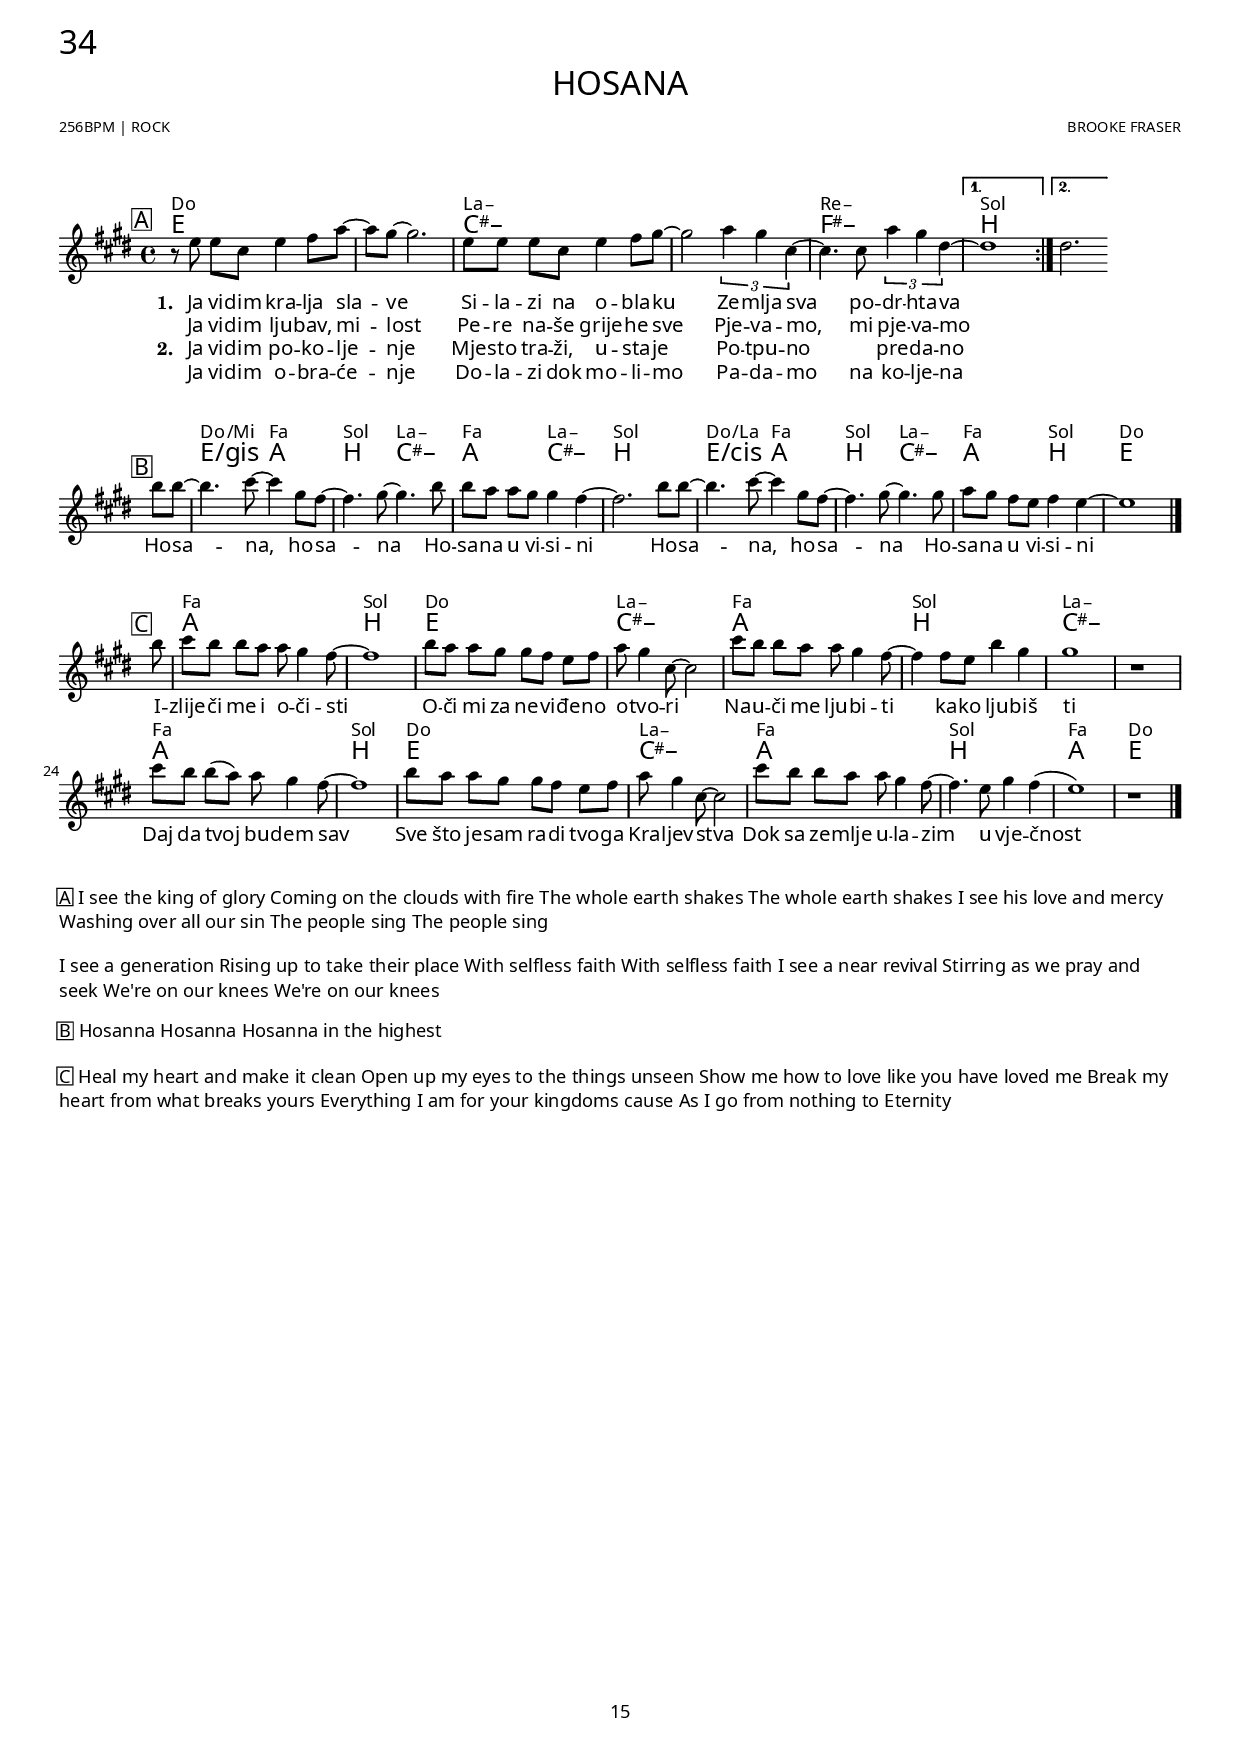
\version "2.14.2"

#(set-default-paper-size "biblija")
#(set-global-staff-size 16)

\paper {
indent = 0
top-markup-spacing #'padding = #2
markup-system-spacing #'padding = #5
markup-system-spacing #'stretchability = #5
score-system-spacing #'padding = #5
last-bottom-spacing #'padding = #5
score-markup-spacing #'padding = #5
top-system-spacing #'padding = #15.6

markup-markup-spacing #'padding = #3

system-system-spacing #'padding = #1
%system-system-spacing #'minimum-distance = #1
system-system-spacing #'stretchability = #0
%system-system-spacing #'space = #1
oddHeaderMarkup = \markup { \override #'(font-name . "JohnSans Medium Pro") \abs-fontsize #16 "34"}

oddFooterMarkup = \markup {\fill-line { \override #'(font-name . "JohnSans Medium Pro") "15"}}
evenFooterMarkup = \markup { \fill-line { \center-column { \override #'(font-name . "JohnSans White Pro") \abs-fontsize #6 "\"Hosanna\" by Brooke Fraser, Copyright © 2006 Hillsong Publishing" \override #'(font-name . "JohnSans Medium Pro") "16"}}}
print-page-number = ##f
%first-page-number = #16
%print-first-page-number = ##t
%auto-first-page-number = ##t
%ragged-last-bottom=##t
%annotate-spacing = ##t
}

\include "jazzchords.ly"
\include "deutsch.ly"
\header {
  title =  \markup { \override #'(font-name . "JohnSans Medium Pro") \abs-fontsize #16 "HOSANA" }
  %subtitle = ""
  composer =  \markup { \lower #1 \override #'(font-name . "JohnSans Medium Pro") \abs-fontsize #7 "BROOKE FRASER" }
  poet = \markup { \lower #1 \override #'(font-name . "JohnSans Medium Pro") \abs-fontsize #7 "256BPM | ROCK" }
  %tagline = \markup { \override #'(font-name . "JohnSans White Pro") \abs-fontsize #6 "Copyright Information ©" }
}
%\paper {
%indent = 0
%}

scoreA = \relative c' {
	\key e \major
	%\partial 4
	\mark \markup { \box \override #'(font-name . "JohnSans Medium Pro") A }
	%triola = \times 2/3
	\repeat volta 2 { 
	r8 e'8 e[ cis] e4 fis8 a ~ |
	a gis ~ gis2. |
	e8[ e] e[ cis] e4 fis8 gis ~ |
	gis2 \times 2/3 {a4 gis cis, ~} |
	cis4. cis8 \times 2/3 {a'4 gis dis ~} |
}
	\alternative {
	%prima
		{dis1}
	%sekunda
		{\set Timing.measurePosition = #(ly:make-moment -3 4) dis2.}
	}
	\bar "" \break
}

scoreB = \relative c' {
	\key e \major
	\mark \markup { \box \override #'(font-name . "JohnSans Medium Pro") B }
	\set Score.currentBarNumber = #8
	\partial 4
	h''8 h ~ |
	h4. cis8 ~ cis4 gis8 fis ~ |
	fis4. gis8 ~ gis4. h8 |
	h[ a] a[ gis] gis4 fis ~ |
	fis2. h8 h ~ |
	h4. cis8 ~ cis4 gis8 fis ~ |
	fis4. gis8 ~ gis4. gis8 |
	a8[ gis] fis[ e] fis4 e ~|
	e1 |
	\bar "|." \break
}

scoreC = \relative c' {
	\key e \major
	\mark \markup { \box \override #'(font-name . "JohnSans Medium Pro") C }
	\set Score.currentBarNumber = #16
	\partial 8
	h''8 |
	cis8[ h] h[ a] a gis4 fis8 ~ |
	fis1 |
	h8[ a] a[ gis] gis[ fis] e fis |
	a8 gis4  cis,8 ~ cis2 |
	cis'8[ h] h[ a] a8 gis4 fis8 ~ |
	fis4 fis8 e h'4 gis |
	gis1 |
	r1 |
	cis8[ h] h([ a]) a gis4 fis8 ~ |
	fis1 |
	h8[ a] a[ gis] gis[ fis] e fis |
	a8 gis4  cis,8 ~ cis2 |
	cis'8[ h] h[ a] a8 gis4 fis8 ~ |
	fis4. e8 gis4 fis( |
	e1) |
	r1 |
	\bar "|." \break
}

chordsA = \chordmode {
\jazzyChords
%\skip 8
	e1*2 | cis1*2:m |
	fis1:m | h1 |
	h2. |
%pomice akord u gore
%\override ChordName #'Y-offset = #4
%pomice akord u desno
%\once \override ChordNames.ChordName #'extra-offset = #'(10 . 0)
}

chordsB = \chordmode {
\jazzyChords
	\skip 4
	e2/gis a2 | h2 cis:m | a cis:m | h1 |
	e2/cis a2 | h2 cis:m | a2 h2 | e1 |
}

chordsC = \chordmode {
\jazzyChords
	\skip 8
	a1 | h | e | cis:m | a |
	h | cis:m | cis:m |
	a1 | h | e | cis:m | a |
	h | a | e | 
}

lyricsAOne = \lyricmode {
	\set stanza = #"1. "
	Ja vi -- dim kra -- lja sla -- ve
	Si -- la -- zi na o -- bla -- ku
	Ze -- mlja sva po -- dr -- hta -- va
	}

lyricsB = \lyricmode {
	Ho -- sa -- na, ho -- sa -- na
	Ho -- sa -- na u vi -- si -- ni
	Ho -- sa -- na, ho -- sa -- na
	Ho -- sa -- na u vi -- si -- ni
}

lyricsC = \lyricmode {
	I -- zlije -- či me i o -- či -- sti
	O -- či mi za ne -- vi -- đe -- no o -- tvo -- ri
	Na -- u -- či me lju -- bi -- ti ka -- ko lju -- biš ti
	Daj da tvoj bu -- dem sav
	Sve što je -- sam ra -- di tvo -- ga Kra -- ljev -- stva
	Dok sa ze -- mlje u -- la -- zim u vje -- čnost
}

lyricsATwo = \lyricmode {
	%\set stanza = #"2. "
	Ja vi -- dim lju -- bav, mi -- lost
	Pe -- re na -- še grije -- he sve
	Pje -- va -- mo, mi pje -- va -- mo
}

lyricsAThree = \lyricmode {
	\set stanza = #"2. "
	Ja vi -- dim po -- ko -- lje -- nje
	Mje -- sto tra -- ži, u -- sta -- je
	Po -- tpu -- no \skip 8 pre -- da -- no
	}

lyricsAFour = \lyricmode {
	%\set stanza = #"4. "
	Ja vi -- dim o -- bra -- će -- nje
	Do -- la -- zi dok mo -- li -- mo
	Pa -- da -- mo na ko -- lje -- na
	}

\book {
\score {
	<<
	\new ChordNames {	\italianChords
						\override ChordName #'font-size = #0
						\override ChordName #'font-name = #"JohnSans White Pro"
						%\override ChordName #'font-shape = #'italic
						\set chordChanges = ##t
						\transpose e c \chordsA }
	\new ChordNames {   \semiGermanChords
						\override ChordName #'font-size = #3
						\override ChordName #'font-name = #"JohnSans Medium Pro Lilypond"
						\set chordRootNamer = #my-chord-name->pop-markup
						\set chordChanges = ##t
						\chordsA }
	\new Voice {
		       	\override Score.BarNumber #'font-name = "JohnSans Medium Pro"
                        %\transpose d h,
			\scoreA
			}
	\addlyrics { \override LyricText #'font-name = #"JohnSans Text Pro" \lyricsAOne }
	\addlyrics { \override LyricText #'font-name = #"JohnSans Text Pro" \lyricsATwo } 
	\addlyrics { \override LyricText #'font-name = #"JohnSans Text Pro" \lyricsAThree }
	\addlyrics { \override LyricText #'font-name = #"JohnSans Text Pro" \lyricsAFour } 
	>>
	%\midi {}
}

\score {
	<<
	\new ChordNames {	\italianChords
						\override ChordName #'font-size = #0
						\override ChordName #'font-name = #"JohnSans White Pro"
						%\override ChordName #'font-shape = #'italic
						\set chordChanges = ##t
						\transpose e c \chordsB }
	\new ChordNames {   \semiGermanChords
						\override ChordName #'font-size = #3
						\override ChordName #'font-name = #"JohnSans Medium Pro Lilypond"
						\set chordRootNamer = #my-chord-name->pop-markup
						\set chordChanges = ##t
						\chordsB }
	\new Voice {
		       	\override Score.BarNumber #'font-name = "JohnSans Medium Pro"
                        %\transpose d h,
			\scoreB
			}
	\addlyrics { \override LyricText #'font-name = #"JohnSans Text Pro" \lyricsB }
	>>
	\layout {\context {\Staff \remove "Time_signature_engraver" }}
	%\midi {}
}

\score {
	<<
	\new ChordNames {	\italianChords
						\override ChordName #'font-size = #0
						\override ChordName #'font-name = #"JohnSans White Pro"
						%\override ChordName #'font-shape = #'italic
						\set chordChanges = ##t
						\transpose e c \chordsC }
	\new ChordNames {   \semiGermanChords
						\override ChordName #'font-size = #3
						\override ChordName #'font-name = #"JohnSans Medium Pro Lilypond"
						\set chordRootNamer = #my-chord-name->pop-markup
						\set chordChanges = ##t
						\chordsC }
	\new Voice {
		       	\override Score.BarNumber #'font-name = "JohnSans Medium Pro"
                        %\transpose d h,
			\scoreC
			}
	\addlyrics { \override LyricText #'font-name = #"JohnSans Text Pro" \lyricsC }
	>>
	\layout {\context {\Staff \remove "Time_signature_engraver" }}
	%\midi {}
}



%ENGLESKI (STRANI) TEKST

\markup { \override #'(font-name . "JohnSans White Pro")
	\wordwrap {
	\box \override #'(font-name . "JohnSans Medium Pro") A
I see the king of glory 
Coming on the clouds with fire
The whole earth shakes
The whole earth shakes

I see his love and mercy 
Washing over all our sin
The people sing
The people sing
	}
}

\markup { \override #'(font-name . "JohnSans White Pro")
	\wordwrap {
I see a generation 
Rising up to take their place
With selfless faith
With selfless faith

I see a near revival 
Stirring as we pray and seek
We're on our knees
We're on our knees
	}
}

\markup { \override #'(font-name . "JohnSans White Pro")
	\wordwrap {
	\box \override #'(font-name . "JohnSans Medium Pro") B
Hosanna
Hosanna
Hosanna in the highest
	}
}

\markup { \override #'(font-name . "JohnSans White Pro")
	\wordwrap {
	\box \override #'(font-name . "JohnSans Medium Pro") C
Heal my heart and make it clean 
Open up my eyes to the things unseen
Show me how to love like you have loved me

Break my heart from what breaks yours
Everything I am for your kingdoms cause
As I go from nothing to 
Eternity
	}
}
}
     \layout {
       \context {
         \Score
         \remove "Bar_number_engraver"
       }
     }
